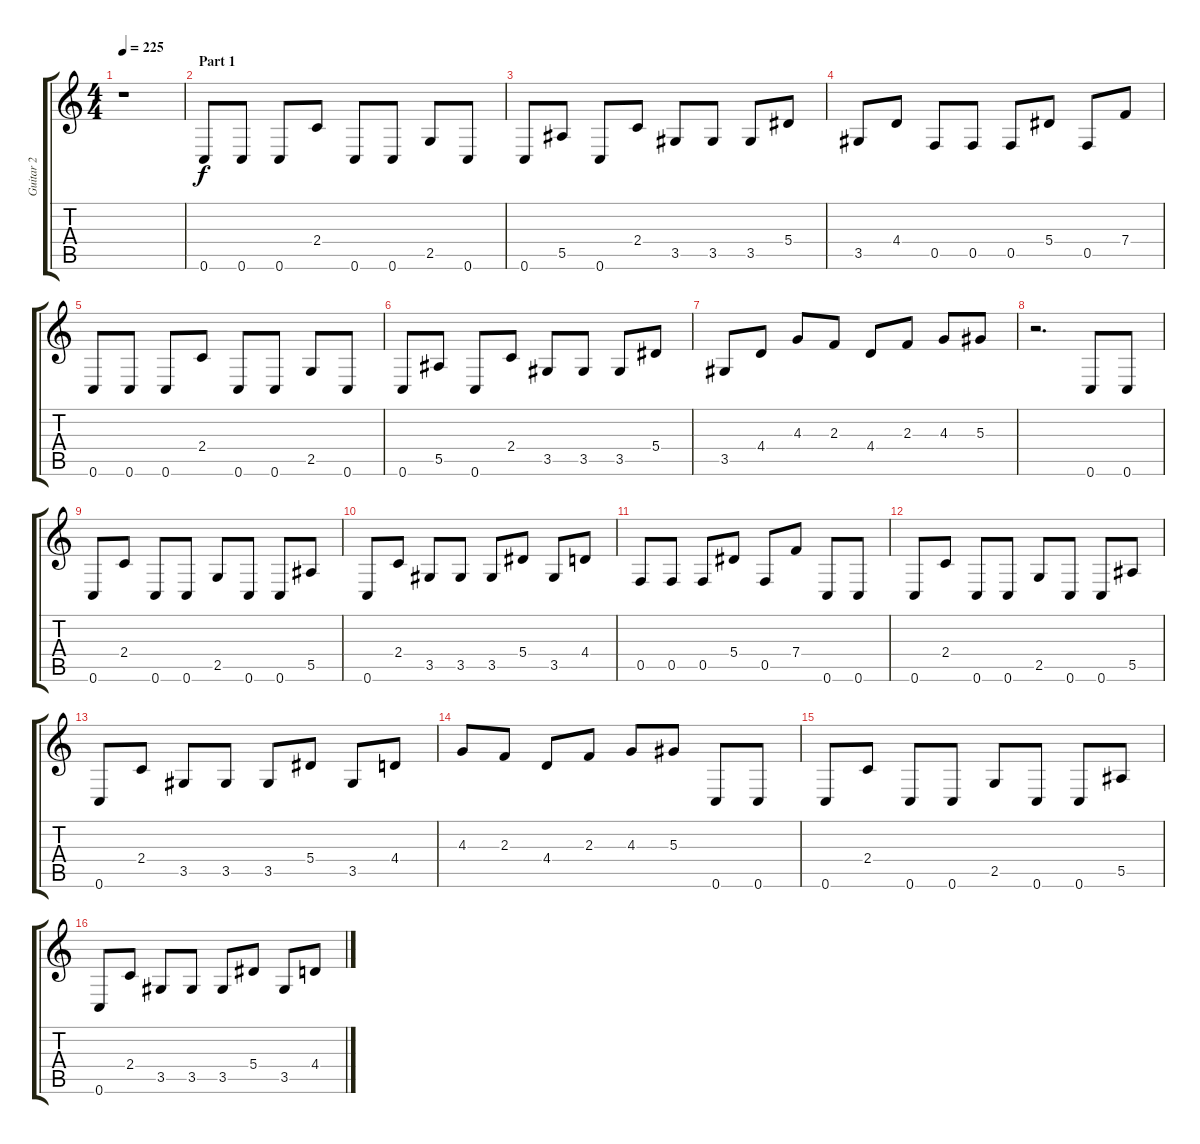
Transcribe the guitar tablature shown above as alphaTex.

\track ("Guitar 2" "Guitar 2") {instrument distortionguitar}
\staff {score tabs}
\tuning (C4 G3 Eb3 Bb2 F2 C2) {hide}
\ts (4 4)
\tempo 225
\clef g2
\ks c
r.1{dy f instrument distortionguitar} |
\section ("" "Part 1")
0.6.8 0.6.8 0.6.8 2.4.8 0.6.8 0.6.8 2.5.8 0.6.8 |
0.6.8 5.5.8 0.6.8 2.4.8 3.5.8 3.5.8 3.5.8 5.4.8 |
3.5.8 4.4.8 0.5.8 0.5.8 0.5.8 5.4.8 0.5.8 7.4.8 |
0.6.8 0.6.8 0.6.8 2.4.8 0.6.8 0.6.8 2.5.8 0.6.8 |
0.6.8 5.5.8 0.6.8 2.4.8 3.5.8 3.5.8 3.5.8 5.4.8 |
3.5.8 4.4.8 4.3.8 2.3.8 4.4.8 2.3.8 4.3.8 5.3.8 |
r.2{d} 0.6.8 0.6.8 |
0.6.8 2.4.8 0.6.8 0.6.8 2.5.8 0.6.8 0.6.8 5.5.8 |
0.6.8 2.4.8 3.5.8 3.5.8 3.5.8 5.4.8 3.5.8 4.4.8 |
0.5.8 0.5.8 0.5.8 5.4.8 0.5.8 7.4.8 0.6.8 0.6.8 |
0.6.8 2.4.8 0.6.8 0.6.8 2.5.8 0.6.8 0.6.8 5.5.8 |
0.6.8 2.4.8 3.5.8 3.5.8 3.5.8 5.4.8 3.5.8 4.4.8 |
4.3.8 2.3.8 4.4.8 2.3.8 4.3.8 5.3.8 0.6.8 0.6.8 |
0.6.8 2.4.8 0.6.8 0.6.8 2.5.8 0.6.8 0.6.8 5.5.8 |
0.6.8 2.4.8 3.5.8 3.5.8 3.5.8 5.4.8 3.5.8 4.4.8
